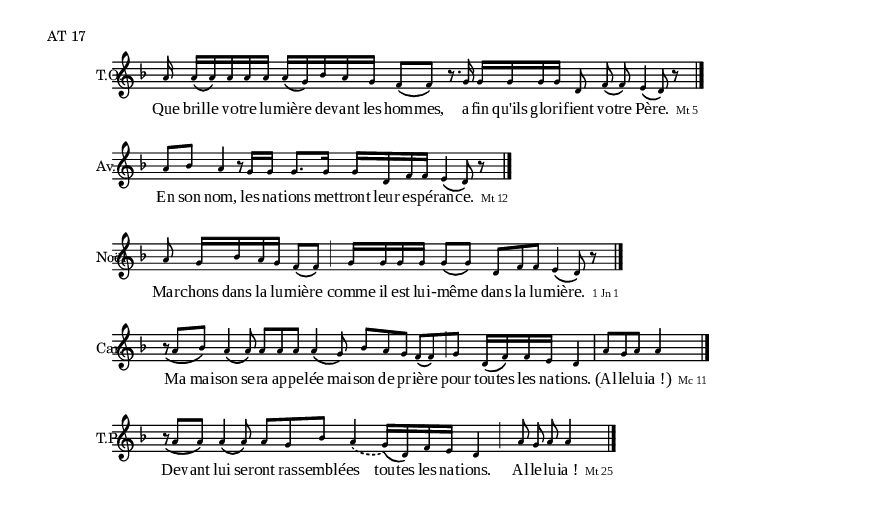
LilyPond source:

\version "2.12.0"
 \include "definitions.ly"
\markup {AT 17 }

\relative f' { 
	\new Staff {
		\cadenzaOn
		\key f \major
		\set Staff.instrumentName = \markup{ \center-column { T.O. } }
		a16
		\times 2/5 { a[\( a\) a a a] }
		\times 2/5 { a[\( g\) bes a g] }
		f8[\( f\)]
		\espace
		r8. g16
		g[ g g g]
		\times 2/3 { d8 f\( f\) }
		e4\( d8\) r

		\endBar
	}
	\addlyrics {
		Que bril -- le vo -- tre lu -- miè -- re de -- vant les hom -- mes, a -- fin qu'ils glo -- ri -- fient vo -- tre Pè -- re.
		\markup { \citation #"Mt 5" }
	}
}
\relative f' { 
	\new Staff {
		\cadenzaOn
		\key f \major
		\set Staff.instrumentName = \markup{ \center-column { Av. } }
		a8[ bes]
		a4
		\espace
		r8 g16[ g]
		g8.[ g16]
		g[ d f f]
		e4\( d8\) r
		\endBar
	}
	\addlyrics {
		 En son nom, les na -- tions met -- tront leur es -- pé -- ran  -- ce.
		\markup { \citation #"Mt 12" }
	}
}
\relative f' { 
	\new Staff {
		\cadenzaOn
		\key f \major
		\set Staff.instrumentName = \markup{ \center-column { Noël } }
		a8 
		g16[ bes a g]
		f8[\( f\)] \cesure \pespace 
		g16[ g g g] g8[\( g\)]
		\times 2/3 { d[ f f] }
		e4\( d8\) r8
		\endBar
	}
	\addlyrics {
		Mar -- chons dans la lu -- miè -- re comme il est lui -- -mê -- me dans la lu -- miè -- re.
		\markup { \citation #"1 Jn 1" }
	}
}
\relative f' { 
	\new Staff {
		\cadenzaOn
		\key f \major
		\set Staff.instrumentName = \markup{ \center-column { Car. } }
		\times 2/3 { r8_\( a[ bes]\) }
		\times 2/3 { a4\( a8\) }
		\times 2/3 { a8[ a a] }
		\times 2/3 { a4\( g8\) }
		\times 2/3 { bes8[ a g] }
		\times 2/3 { f8[\( f\)\cesure g] }
		d16[\( f\) f e] d4
		\barre
		\times 2/3 {a'8[ g a]} a4 
		\endBar
	}
	\addlyrics {
		Ma mai -- son se -- ra ap -- pe -- lée mai -- son de pr -- iè -- re pour tou -- tes les nat -- ions. "(Al" -- le -- lu -- "ia !)"
		\markup { \citation #"Mc 11" }
	}
}
\relative f' { 
	\new Staff {
		\cadenzaOn
		\key f \major
		\set Staff.instrumentName = \markup{ \center-column { T.P. } }
		\times 2/3 { r8_\( a[ a]\) }
		\times 2/3 { a4\( a8\) }
		\times 2/3 { a8[ g bes] }
		\slurDashed  a4( \pespace  \pespace  g16[)\( d\) f e]
		d4 \pespace  \cesure	\pespace 	
		\times 2/3 { a'8 g a }
		a4
		\endBar
	}
	\addlyrics {
		Dev -- ant lui ser -- ont ras -- semblé -- es tou -- tes les nat -- ions. "Al" -- le -- lu -- "ia !"
		\markup { \citation #"Mt 25" }
	}
}		


 
